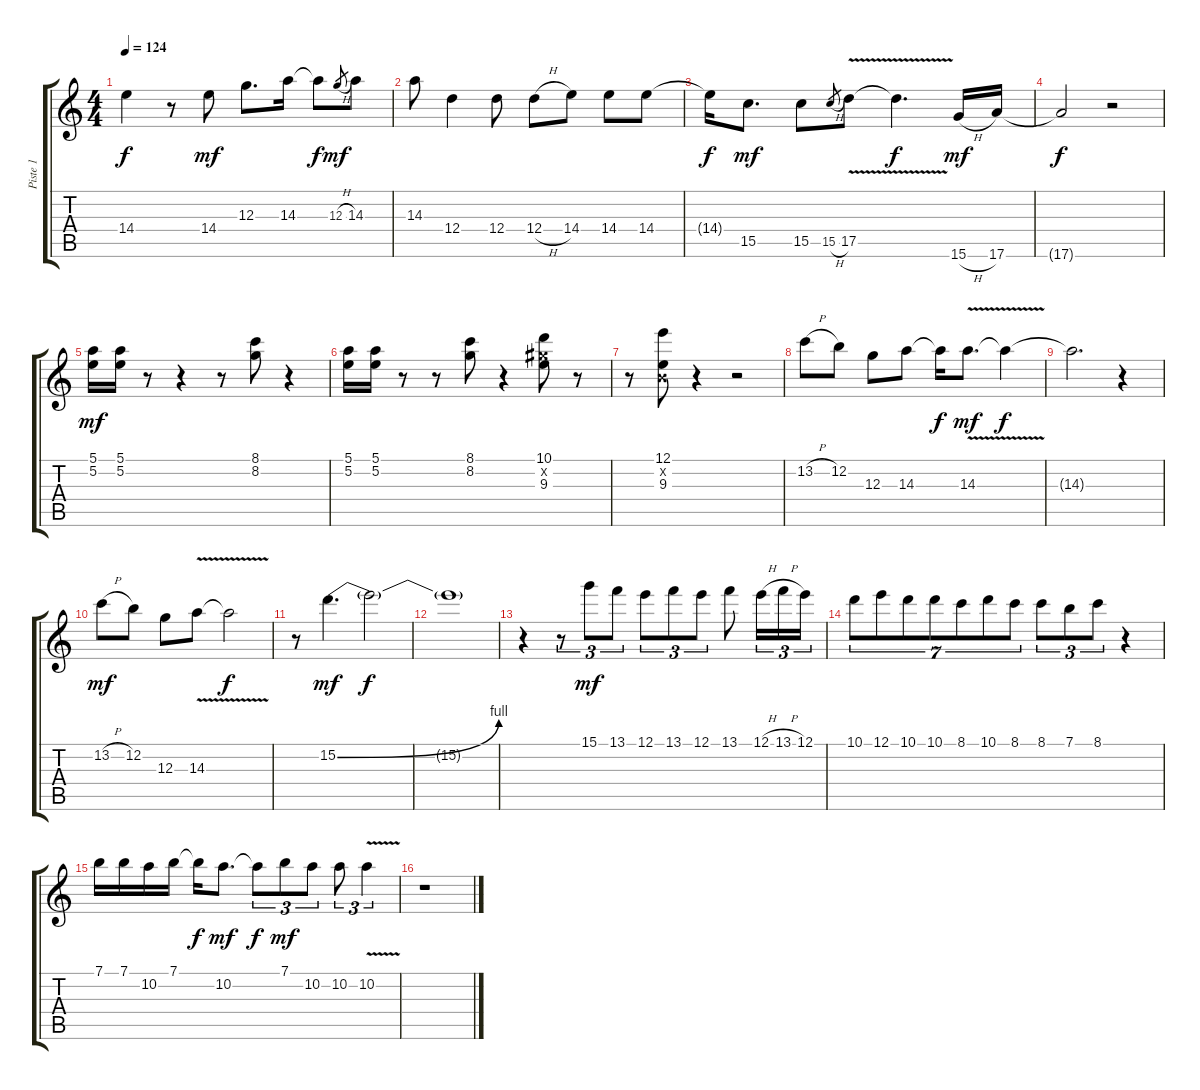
\track ("Piste 1" "Piste 1") {instrument overdrivenguitar}
\staff {score tabs}
\tuning (E4 B3 G3 D3 A2 E2) {hide}
\ts (4 4)
\tempo 124
\clef g2
\ks c
14.4{t}.4{dy f} r.8 14.4.8{dy mf} 12.3.8{d} 14.3.16 14.3{t}.8{dy f} 12.3{h}.8{gr dy mf} 14.3.8 |
14.3.8 12.4.4 12.4.8 12.4{h}.8 14.4.8 14.4.8 14.4.8 |
14.4{t}.16{dy f} 15.5.8{d dy mf} 15.5.8 15.5{h}.8{gr} 17.5{v}.8 17.5{t}.4{d dy f} 15.6{h}.16{dy mf} 17.6.16 |
17.6{t}.2{dy f} r.2 |
(5.1 5.2).16{dy mf} (5.1 5.2).16 r.8 r.4 r.8 (8.1 8.2).8 r.4 |
(5.1 5.2).16 (5.1 5.2).16 r.8 r.8 (8.1 8.2).8 r.4 (10.1 9.2{x} 9.3).8 r.8 |
r.8 (12.1 0.2{x} 9.3).8 r.4 r.2 |
13.2{h}.8 12.2.8 12.3.8 14.3.8 14.3{t}.16{dy f} 14.3{v}.8{d dy mf} 14.3{t}.4{dy f} |
14.3{t}.2{d} r.4 |
13.2{h}.8{dy mf} 12.2.8 12.3.8 14.3{v}.8 14.3{t}.2{dy f} |
r.8 15.2{be (bend 0 0 60 4)}.4{d dy mf} 15.2{t}.2{dy f} |
15.2{t}.1 |
r.4 r.8{tu (3 2)} 15.1.8{tu (3 2) dy mf} 13.1.8{tu (3 2)} 12.1.8{tu (3 2)} 13.1.8{tu (3 2)} 12.1.8{tu (3 2)} 13.1.8 12.1{h}.16{tu (3 2)} 13.1{h}.16{tu (3 2)} 12.1.16{tu (3 2)} |
10.1.8{tu (7 4)} 12.1.8{tu (7 4)} 10.1.8{tu (7 4)} 10.1.8{tu (7 4)} 8.1.8{tu (7 4)} 10.1.8{tu (7 4)} 8.1.8{tu (7 4)} 8.1.8{tu (3 2)} 7.1.8{tu (3 2)} 8.1.8{tu (3 2)} r.4 |
7.1.16 7.1.16 10.2.16 7.1.16 7.1{t}.16{dy f} 10.2.8{d dy mf} 10.2{t}.8{tu (3 2) dy f} 7.1.8{tu (3 2) dy mf} 10.2.8{tu (3 2)} 10.2.8{tu (3 2)} 10.2{v}.4{tu (3 2)} |
r.1
